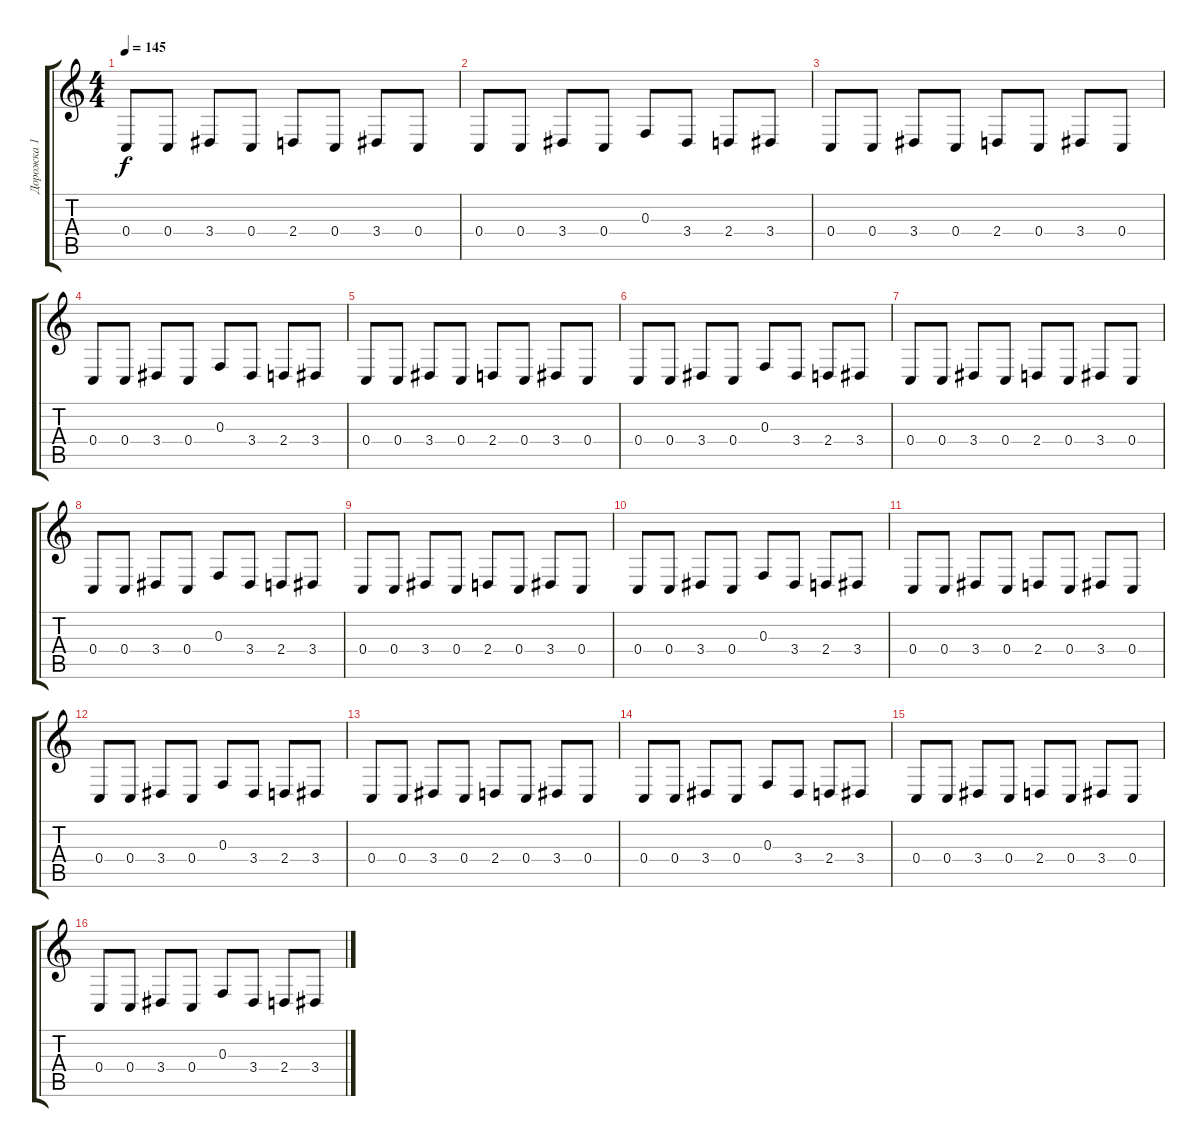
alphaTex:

\track ("Дорожка 1" "Дорожка 1") {instrument rockorgan}
\staff {score tabs}
\tuning (D4 A3 F3 C3 G2 C2) {hide}
\ts (4 4)
\tempo 145
\clef g2
\ks c
0.4.8{dy f} 0.4.8 3.4.8 0.4.8 2.4.8 0.4.8 3.4.8 0.4.8 |
0.4.8 0.4.8 3.4.8 0.4.8 0.3.8 3.4.8 2.4.8 3.4.8 |
0.4.8 0.4.8 3.4.8 0.4.8 2.4.8 0.4.8 3.4.8 0.4.8 |
0.4.8 0.4.8 3.4.8 0.4.8 0.3.8 3.4.8 2.4.8 3.4.8 |
0.4.8 0.4.8 3.4.8 0.4.8 2.4.8 0.4.8 3.4.8 0.4.8 |
0.4.8 0.4.8 3.4.8 0.4.8 0.3.8 3.4.8 2.4.8 3.4.8 |
0.4.8 0.4.8 3.4.8 0.4.8 2.4.8 0.4.8 3.4.8 0.4.8 |
0.4.8 0.4.8 3.4.8 0.4.8 0.3.8 3.4.8 2.4.8 3.4.8 |
0.4.8 0.4.8 3.4.8 0.4.8 2.4.8 0.4.8 3.4.8 0.4.8 |
0.4.8 0.4.8 3.4.8 0.4.8 0.3.8 3.4.8 2.4.8 3.4.8 |
0.4.8 0.4.8 3.4.8 0.4.8 2.4.8 0.4.8 3.4.8 0.4.8 |
0.4.8 0.4.8 3.4.8 0.4.8 0.3.8 3.4.8 2.4.8 3.4.8 |
0.4.8 0.4.8 3.4.8 0.4.8 2.4.8 0.4.8 3.4.8 0.4.8 |
0.4.8 0.4.8 3.4.8 0.4.8 0.3.8 3.4.8 2.4.8 3.4.8 |
0.4.8 0.4.8 3.4.8 0.4.8 2.4.8 0.4.8 3.4.8 0.4.8 |
0.4.8 0.4.8 3.4.8 0.4.8 0.3.8 3.4.8 2.4.8 3.4.8
